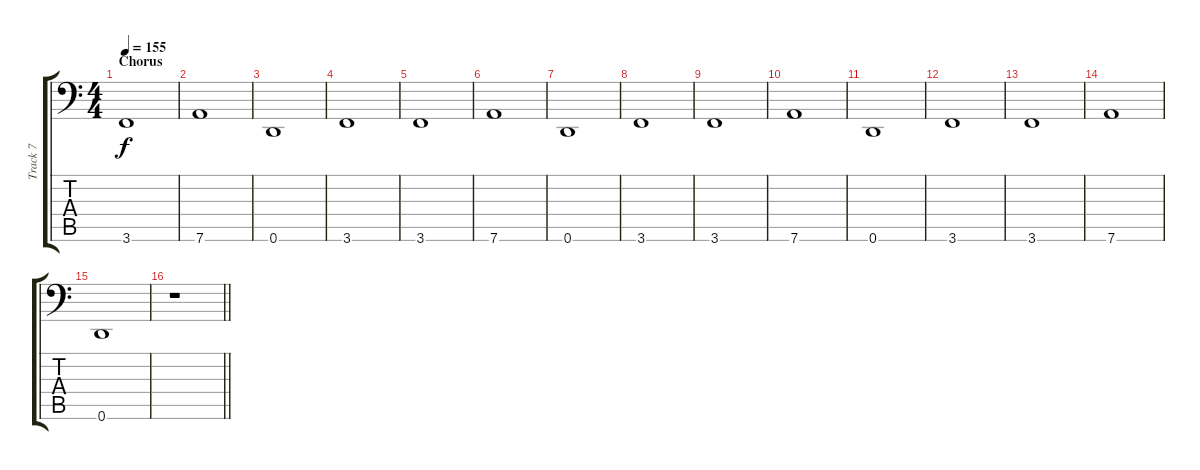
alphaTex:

\track ("Track 7" "Track 7") {instrument synthbass2}
\staff {score tabs}
\tuning (D4 B3 G3 D3 A2 D1) {hide}
\ts (4 4)
\section ("" "Chorus")
\tempo 155
\clef f4
\ks c
3.6.1{dy f} |
7.6.1 |
0.6.1 |
3.6.1 |
3.6.1 |
7.6.1 |
0.6.1 |
3.6.1 |
3.6.1 |
7.6.1 |
0.6.1 |
3.6.1 |
3.6.1 |
7.6.1 |
0.6.1 |
\barLineRight lightlight
r.1
